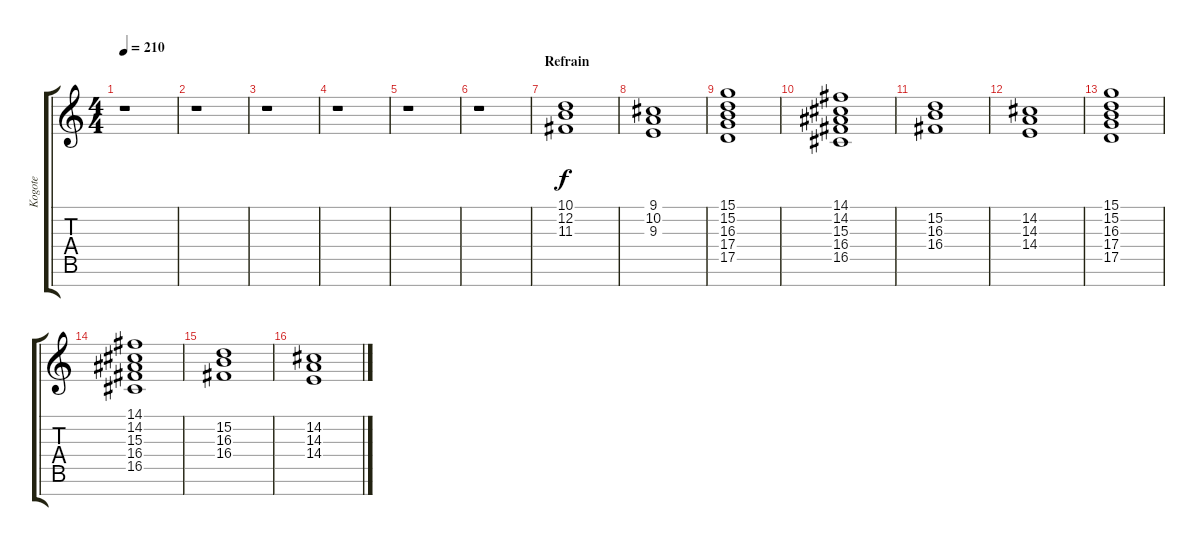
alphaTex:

\track ("Kogote" "Kogote") {instrument drawbarorgan}
\staff {score tabs}
\tuning (E4 B3 G3 D3 A2 E2 B1) {hide}
\ts (4 4)
\tempo 210
\clef g2
\ks c
r.1{dy f} |
r.1 |
r.1 |
r.1 |
r.1 |
r.1 |
\section ("" "Refrain")
(10.1 12.2 11.3).1 |
(9.1 10.2 9.3).1 |
(15.1 15.2 16.3 17.4 17.5).1 |
(14.1 14.2 15.3 16.4 16.5).1 |
(15.2 16.3 16.4).1 |
(14.2 14.3 14.4).1 |
(15.1 15.2 16.3 17.4 17.5).1 |
(14.1 14.2 15.3 16.4 16.5).1 |
(15.2 16.3 16.4).1 |
(14.2 14.3 14.4).1
